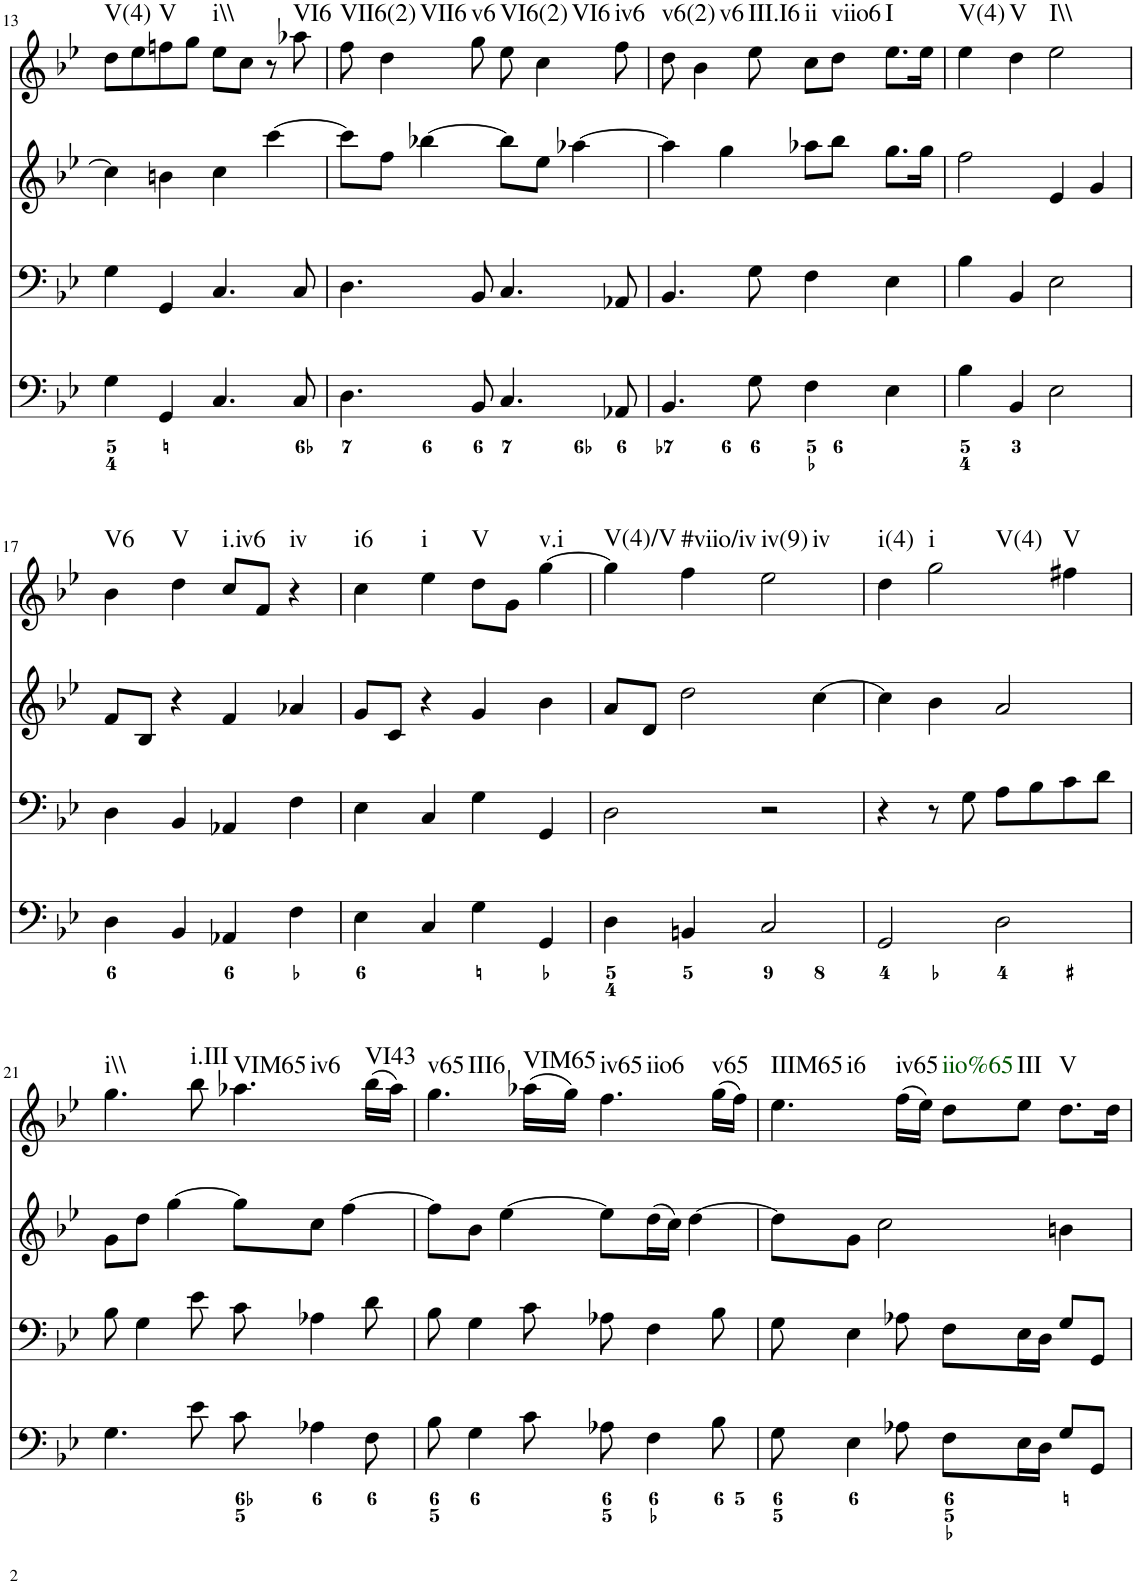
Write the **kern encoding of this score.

**kern	**kern	**kern	**kern	**harte
*part4	*part3	*part2	*part1	*part1
*staff4	*staff3	*staff2	*staff1	*
*I"violn	*I"violn	*I"cello	*I"organ	*
!!LO:PB:g=z
*clefF4	*clefF4	*clefG2	*clefG2	*
*k[b-e-]	*k[b-e-]	*k[b-e-]	*k[b-e-]	*
*g:	*g:	*g:	*g:	*
*M4/4	*M4/4	*M4/4	*M4/4	*
*met(c)	*met(c)	*met(c)	*met(c)	*
=13	=13	=13	=13	=13
!	!	!	!	!LO:H:kt=V(4)
4G\	4G\	4cc\]	8dd\L	N
.	.	.	8ee-\	.
!	!	!	!	!LO:H:kt=V
4GG/	4GG/	4bn\	8ffn\	N
.	.	.	8gg\J	.
!	!	!	!	!LO:H:kt=i\\
4.C/	4.C/	4cc\	8ee-\L	N
.	.	.	8cc\J	.
.	.	[4ccc\	8r	.
!	!	!	!	!LO:H:kt=VI6
8C/	8C/	.	8aa-X\	N
=14	=14	=14	=14	=14
!	!	!	!	!LO:H:kt=VII6(2)
4.D\	4.D\	8ccc\L]	8ff\	N
!	!	!	!	!LO:H:kt=VII6
.	.	8ff\J	4dd\	N
.	.	[4bb-X\	.	.
!	!	!	!	!LO:H:kt=v6
8BB-/	8BB-/	.	8gg\	N
!	!	!	!	!LO:H:kt=VI6(2)
4.C/	4.C/	8bb-\L]	8ee-\	N
!	!	!	!	!LO:H:kt=VI6
.	.	8ee-\J	4cc\	N
.	.	[4aa-X\	.	.
!	!	!	!	!LO:H:kt=iv6
8AA-X/	8AA-X/	.	8ff\	N
=15	=15	=15	=15	=15
!	!	!	!	!LO:H:kt=v6(2)
4.BB-/	4.BB-/	4aa-\]	8dd\	N
!	!	!	!	!LO:H:kt=v6
.	.	.	4b-\	N
.	.	4gg\	.	.
!	!	!	!	!LO:H:kt=III.I6
8G\	8G\	.	8ee-\	N
!	!	!	!	!LO:H:kt=ii
4F\	4F\	8aa-X\L	8cc\L	N
!	!	!	!	!LO:H:kt=viio6
.	.	8bb-\J	8dd\J	N
!	!	!	!	!LO:H:kt=I
4E-\	4E-\	8.gg\L	8.ee-\L	N
.	.	16gg\Jk	16ee-\Jk	.
=16	=16	=16	=16	=16
!	!	!	!	!LO:H:kt=V(4)
4B-\	4B-\	2ff\	4ee-\	N
!	!	!	!	!LO:H:kt=V
4BB-/	4BB-/	.	4dd\	N
!	!	!	!	!LO:H:kt=I\\
2E-\	2E-\	4e-/	2ee-\	N
.	.	4g/	.	.
!!LO:LB:g=z
=17	=17	=17	=17	=17
!	!	!	!	!LO:H:kt=V6
4D\	4D\	8f/L	4b-\	N
.	.	8B-/J	.	.
!	!	!	!	!LO:H:kt=V
4BB-/	4BB-/	4r	4dd\	N
!	!	!	!	!LO:H:kt=i.iv6
4AA-X/	4AA-X/	4f/	8cc/L	N
.	.	.	8f/J	.
!	!	!	!	!LO:H:kt=iv
4F\	4F\	4a-X/	4r	N
=18	=18	=18	=18	=18
!	!	!	!	!LO:H:kt=i6
4E-\	4E-\	8g/L	4cc\	N
.	.	8c/J	.	.
!	!	!	!	!LO:H:kt=i
4C/	4C/	4r	4ee-\	N
!	!	!	!	!LO:H:kt=V
4G\	4G\	4g/	8dd\L	N
.	.	.	8g\J	.
!	!	!	!	!LO:H:kt=v.i
4GG/	4GG/	4b-\	[4gg\	N
=19	=19	=19	=19	=19
!	!	!	!	!LO:H:kt=V(4)/V
4D\	2D\	8a/L	4gg\]	N
.	.	8d/J	.	.
!	!	!	!	!LO:H:kt=#viio/iv
4BBn/	.	2dd\	4ff\	N
!	!	!	!	!LO:H:n=1:kt=iv(9)
!	!	!	!	!LO:H:n=2:kt=iv
2C/	2r	.	2ee-\	N N
.	.	[4cc\	.	.
=20	=20	=20	=20	=20
!	!	!	!	!LO:H:kt=i(4)
2GG/	4r	4cc\]	4dd\	N
!	!	!	!	!LO:H:n=1:kt=i
!	!	!	!	!LO:H:n=2:kt=V(4)
.	8r	4b-\	2gg\	N N
.	8G\	.	.	.
2D\	8A\L	2a/	.	.
.	8B-\	.	.	.
!	!	!	!	!LO:H:kt=V
.	8c\	.	4ff#X\	N
.	8d\J	.	.	.
!!LO:LB:g=z
=21	=21	=21	=21	=21
!	!	!	!	!LO:H:kt=i\\
4.G\	8B-\	8g\L	4.gg\	N
.	4G\	8dd\J	.	.
.	.	[4gg\	.	.
!	!	!	!	!LO:H:kt=i.III
8e-\	8e-\	.	8bb-\	N
!	!	!	!	!LO:H:n=1:kt=VIM65
!	!	!	!	!LO:H:n=2:kt=iv6
8c\	8c\	8gg\L]	4.aa-X\	N N
4A-X\	4A-X\	8cc\J	.	.
.	.	[4ff\	.	.
!	!	!	!	!LO:H:kt=VI43
8F\	8d\	.	(16bb-\LL	N
.	.	.	16aa-\JJ)	.
=22	=22	=22	=22	=22
!	!	!	!	!LO:H:n=1:kt=v65
!	!	!	!	!LO:H:n=2:kt=III6
8B-\	8B-\	8ff\L]	4.gg\	N N
4G\	4G\	8b-\J	.	.
.	.	[4ee-\	.	.
!	!	!	!	!LO:H:kt=VIM65
8c\	8c\	.	(16aa-X\LL	N
.	.	.	16gg\JJ)	.
!	!	!	!	!LO:H:n=1:kt=iv65
!	!	!	!	!LO:H:n=2:kt=iio6
8A-X\	8A-X\	8ee-\L]	4.ff\	N N
4F\	4F\	(16dd\L	.	.
.	.	16cc\JJ)	.	.
.	.	[4dd\	.	.
!	!	!	!	!LO:H:kt=v65
8B-\	8B-\	.	(16gg\LL	N
.	.	.	16ff\JJ)	.
=23	=23	=23	=23	=23
!	!	!	!	!LO:H:n=1:kt=IIIM65
!	!	!	!	!LO:H:n=2:kt=i6
8G\	8G\	8dd\L]	4.ee-\	N N
4E-\	4E-\	8g\J	.	.
.	.	2cc\	.	.
!	!	!	!	!LO:H:kt=iv65
8A-X\	8A-X\	.	(16ff\LL	N
.	.	.	16ee-\JJ)	.
!	!	!	!	!LO:H:kt=iio%65
8F\L	8F\L	.	8dd\L	N
!	!	!	!	!LO:H:kt=III
16E-\L	16E-\L	.	8ee-\J	N
16D\JJ	16D\JJ	.	.	.
!	!	!	!	!LO:H:kt=V
8G/L	8G/L	4bn\	8.dd\L	N
8GG/J	8GG/J	.	.	.
.	.	.	16dd\Jk	.
=	=	=	=	=
*-	*-	*-	*-	*-
